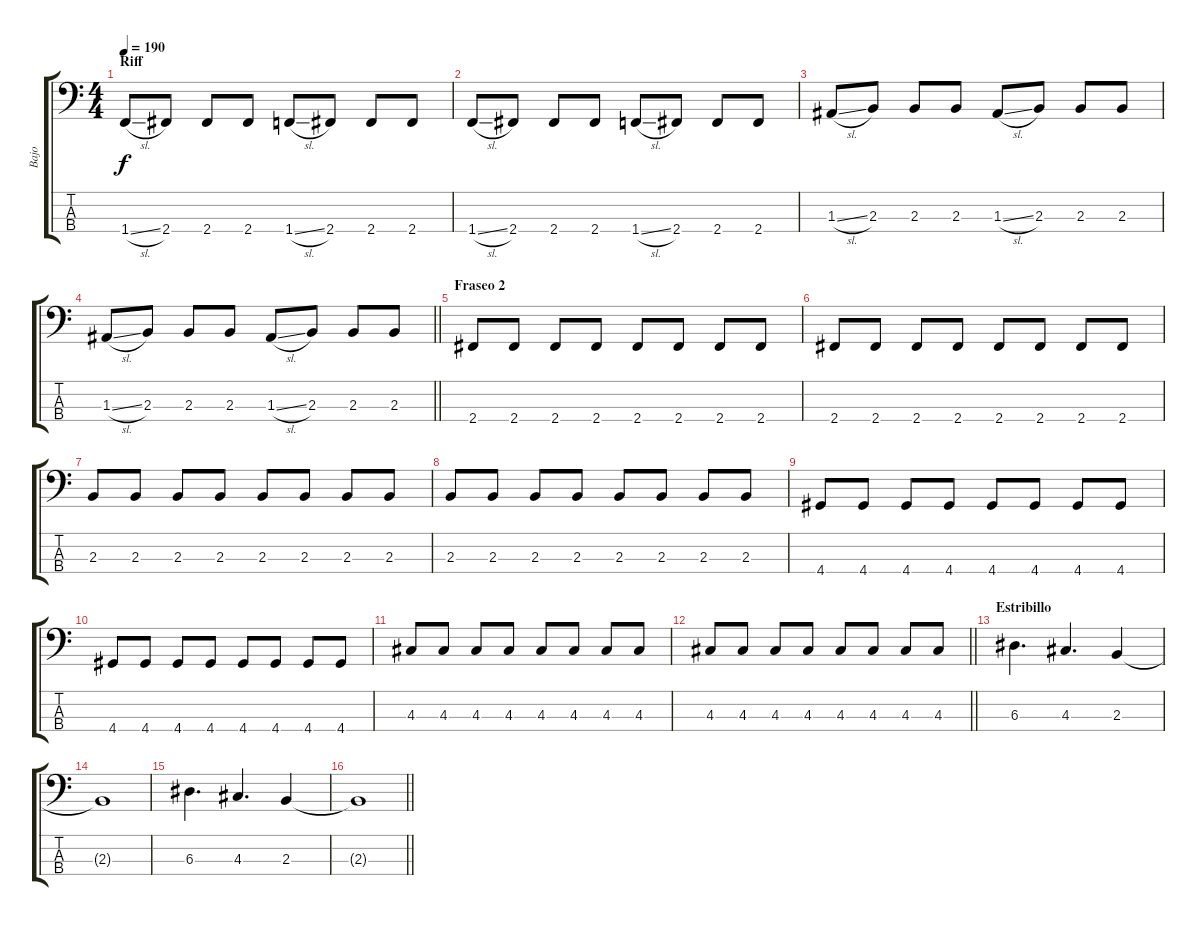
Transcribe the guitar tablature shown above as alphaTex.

\track ("Bajo" "Bajo") {instrument electricbassfinger}
\staff {score tabs}
\tuning (G2 D2 A1 E1) {hide}
\ts (4 4)
\section ("" "Riff")
\tempo 190
\clef f4
\ks c
1.4{sl}.8{dy f} 2.4.8 2.4.8 2.4.8 1.4{sl}.8 2.4.8 2.4.8 2.4.8 |
1.4{sl}.8 2.4.8 2.4.8 2.4.8 1.4{sl}.8 2.4.8 2.4.8 2.4.8 |
1.3{sl}.8 2.3.8 2.3.8 2.3.8 1.3{sl}.8 2.3.8 2.3.8 2.3.8 |
\barLineRight lightlight
1.3{sl}.8 2.3.8 2.3.8 2.3.8 1.3{sl}.8 2.3.8 2.3.8 2.3.8 |
\section ("" "Fraseo 2")
2.4.8 2.4.8 2.4.8 2.4.8 2.4.8 2.4.8 2.4.8 2.4.8 |
2.4.8 2.4.8 2.4.8 2.4.8 2.4.8 2.4.8 2.4.8 2.4.8 |
2.3.8 2.3.8 2.3.8 2.3.8 2.3.8 2.3.8 2.3.8 2.3.8 |
2.3.8 2.3.8 2.3.8 2.3.8 2.3.8 2.3.8 2.3.8 2.3.8 |
4.4.8 4.4.8 4.4.8 4.4.8 4.4.8 4.4.8 4.4.8 4.4.8 |
4.4.8 4.4.8 4.4.8 4.4.8 4.4.8 4.4.8 4.4.8 4.4.8 |
4.3.8 4.3.8 4.3.8 4.3.8 4.3.8 4.3.8 4.3.8 4.3.8 |
\barLineRight lightlight
4.3.8 4.3.8 4.3.8 4.3.8 4.3.8 4.3.8 4.3.8 4.3.8 |
\section ("" "Estribillo")
6.3.4{d} 4.3.4{d} 2.3.4 |
2.3{t}.1 |
6.3.4{d} 4.3.4{d} 2.3.4 |
\barLineRight lightlight
2.3{t}.1
